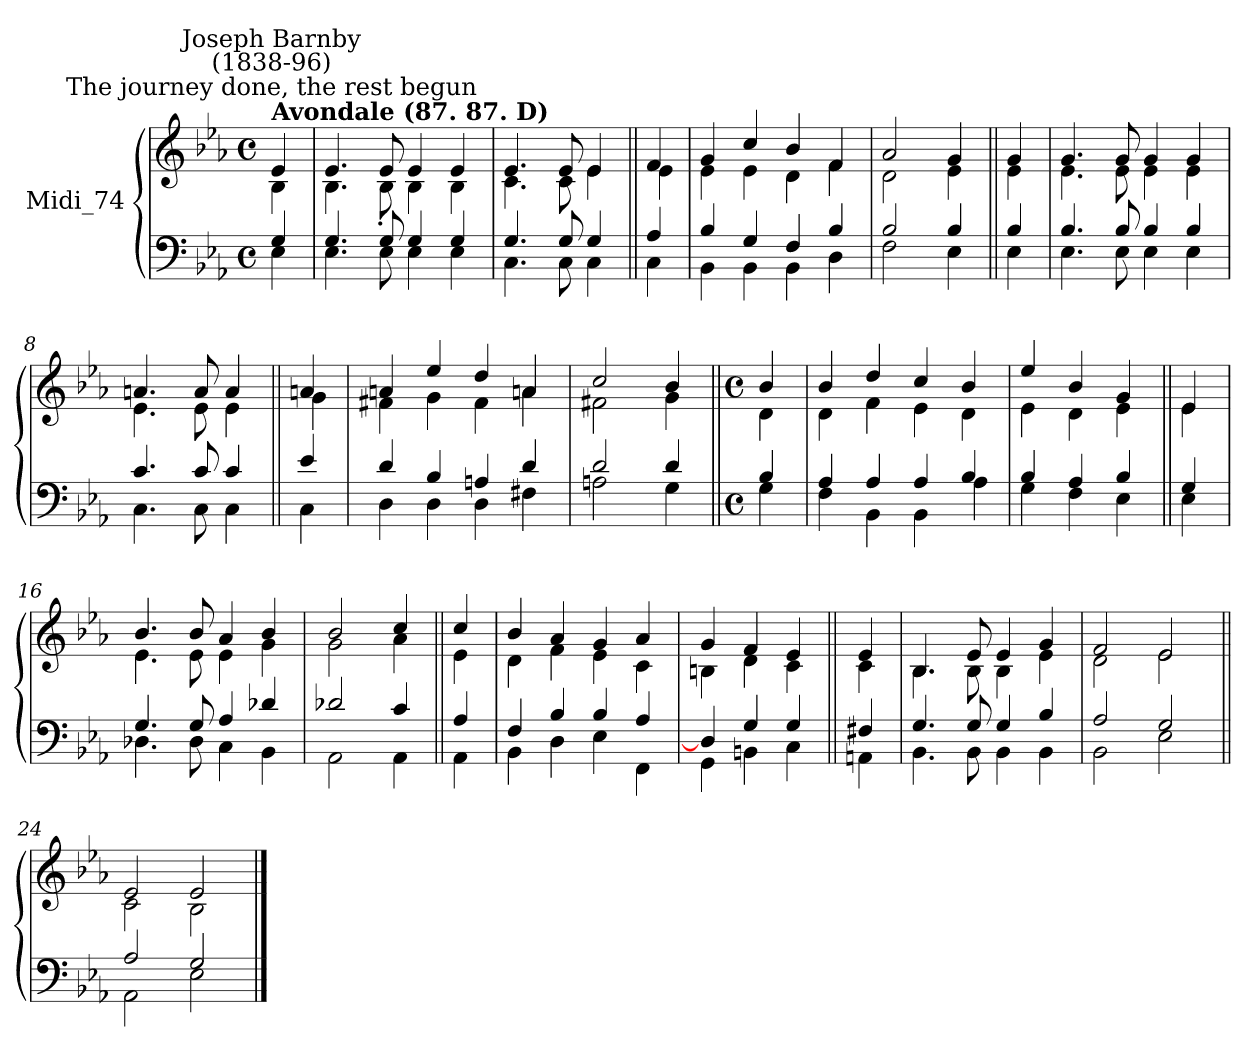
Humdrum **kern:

**kern	**kern
*part2	*part1
*staff2	*staff1
*I"Midi_74	*I"Midi_74
*clefF4	*clefG2
*k[b-e-a-]	*k[b-e-a-]
*E-:	*E-:
*M4/4	*M4/4
*met(c)	*met(c)
=	=
*^	*^
!	!	!LO:TX:a:B:t=Avondale (87. 87. D)	!
!	!	!LO:TX:a:cj:t=The journey done, the rest begun	!
!	!	!LO:TX:a:cj:t=Joseph Barnby\n(1838-96)	!
4G/	4E-\	4e-/	4B-\
=1	=1	=1	=1
4.G/	4.E-\	4.e-/	4.B-\
8G/	8E-\	8e-/	8B-'\
4G/	4E-\	4e-/	4B-\
4G/	4E-\	4e-/	4B-\
=2	=2	=2	=2
4.G/	4.C\	4.e-/	4.c\
8G/	8C\	8e-/	8c\
4G/	4C\	4e-/	4e-\
=3||	=3||	=3||	=3||
4A-/	4C\	4f/	4e-\
=4	=4	=4	=4
4B-/	4BB-\	4g/	4e-\
4G/	4BB-\	4cc/	4e-\
4F/	4BB-\	4b-/	4d\
4B-/	4D\	4f/	4f\
=5	=5	=5	=5
2B-/	2F\	2a-/	2d\
4B-/	4E-\	4g/	4e-\
=6||	=6||	=6||	=6||
4B-/	4E-\	4g/	4e-\
=7	=7	=7	=7
4.B-/	4.E-\	4.g/	4.e-\
8B-/	8E-\	8g/	8e-\
4B-/	4E-\	4g/	4e-\
4B-/	4E-\	4g/	4e-\
=8	=8	=8	=8
4.c/	4.C\	4.an/	4.e-\
8c/	8C\	8a/	8e-\
4c/	4C\	4a/	4e-\
=9||	=9||	=9||	=9||
4e-/	4C\	4an/	4g\
=10	=10	=10	=10
4d/	4D\	4an/	4f#X\
4B-/	4D\	4ee-/	4g\
4An/	4D\	4dd/	4f#\
4d/	4F#X\	4a/	4an\
=11	=11	=11	=11
2d/	2An\	2cc/	2f#X\
4d/	4G\	4b-/	4g\
!!LO:LB:g=z	!!
=12||	=12||	=12||	=12||
*M4/4	*	*M4/4	*
*met(c)	*	*met(c)	*
4B-/	4G\	4b-/	4d\
=13	=13	=13	=13
4A-/	4F\	4b-/	4d\
4A-/	4BB-\	4dd/	4f\
4A-/	4BB-\	4cc/	4e-\
4B-/	4A-\	4b-/	4d\
=14	=14	=14	=14
4B-/	4G\	4ee-/	4e-\
4A-/	4F\	4b-/	4d\
4B-/	4E-\	4g/	4e-\
=15||	=15||	=15||	=15||
4G/	4E-\	4e-/	4e-\
=16	=16	=16	=16
4.G/	4.D-X\	4.b-/	4.e-\
8G/	8D-\	8b-/	8e-\
4A-/	4C\	4a-/	4e-\
4d-X/	4BB-\	4b-/	4g\
=17	=17	=17	=17
2d-X/	2AA-\	2b-/	2g\
4c/	4AA-\	4cc/	4a-\
=18||	=18||	=18||	=18||
4A-/	4AA-\	4cc/	4e-\
=19	=19	=19	=19
4F/	4BB-\	4b-/	4d\
4B-/	4D\	4a-/	4f\
4B-/	4E-\	4g/	4e-\
4A-/	4FF\	4a-/	4c\
=20	=20	=20	=20
4D/]	4GG\	4g/	4Bn\
4G/	4BBn\	4f/	4d\
4G/	4C\	4e-/	4c\
=21||	=21||	=21||	=21||
4F#X/	4AAn\	4e-/	4c\
=22	=22	=22	=22
4.G/	4.BB-\	4.B-/	4.B-\
8G/	8BB-\	8e-/	8B-\
4G/	4BB-\	4e-/	4B-\
4B-/	4BB-\	4g/	4e-\
=23	=23	=23	=23
2A-/	2BB-\	2f/	2d\
2G/	2E-\	2e-/	2e-\
=24||	=24||	=24||	=24||
2A-/	2AA-\	2e-/	2c\
2G/	2E-\	2e-/	2B-\
*v	*v	*	*
*	*v	*v
==	==
*-	*-
